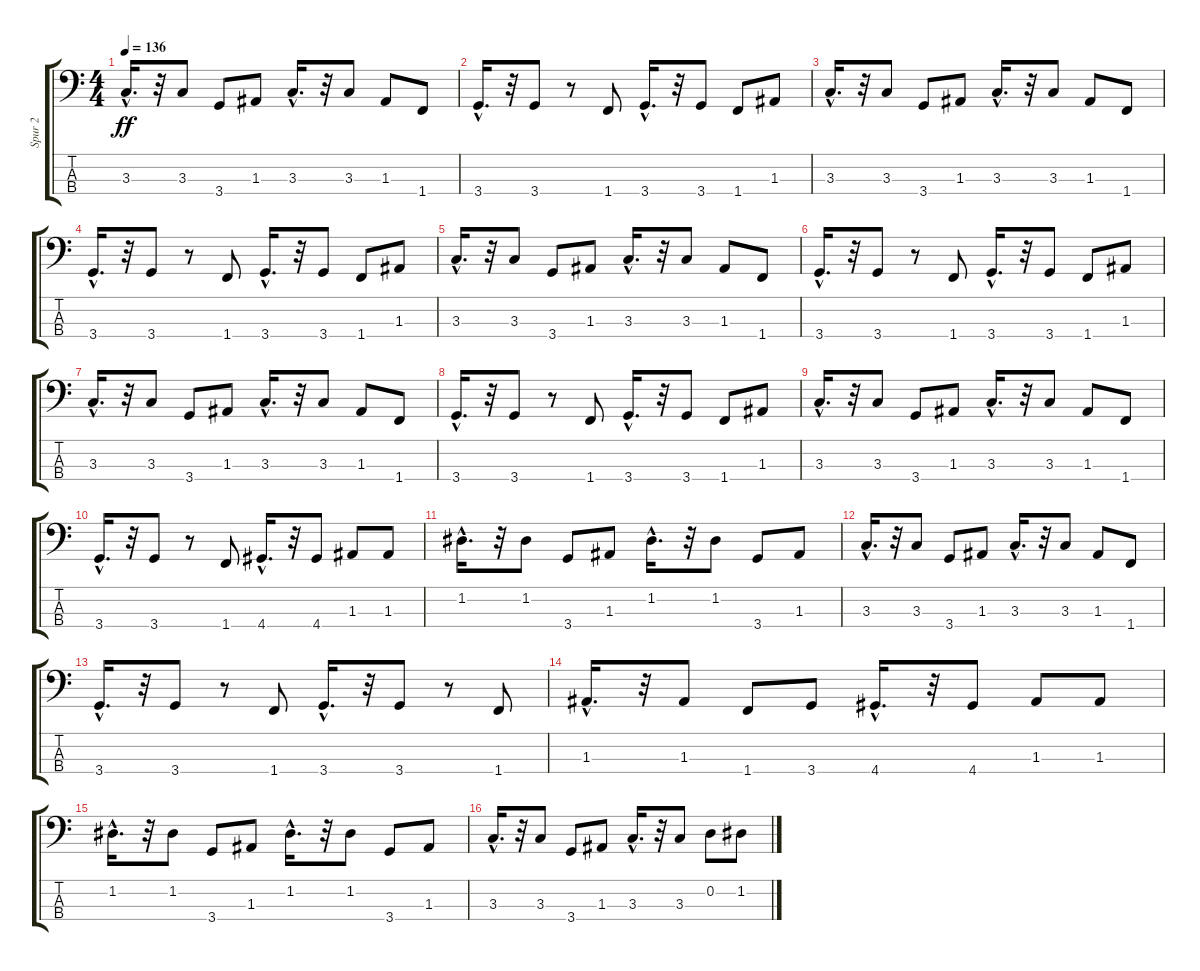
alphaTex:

\track ("Spur 2" "Spur 2") {instrument synthbass2}
\staff {score tabs}
\tuning (G2 D2 A1 E1) {hide}
\ts (4 4)
\tempo 136
\clef f4
\ks c
3.3{hac}.16{d dy ff} r.32 3.3.8 3.4.8 1.3.8 3.3{hac}.16{d} r.32 3.3.8 1.3.8 1.4.8 |
3.4{hac}.16{d} r.32 3.4.8 r.8 1.4.8 3.4{hac}.16{d} r.32 3.4.8 1.4.8 1.3.8 |
3.3{hac}.16{d} r.32 3.3.8 3.4.8 1.3.8 3.3{hac}.16{d} r.32 3.3.8 1.3.8 1.4.8 |
3.4{hac}.16{d} r.32 3.4.8 r.8 1.4.8 3.4{hac}.16{d} r.32 3.4.8 1.4.8 1.3.8 |
3.3{hac}.16{d} r.32 3.3.8 3.4.8 1.3.8 3.3{hac}.16{d} r.32 3.3.8 1.3.8 1.4.8 |
3.4{hac}.16{d} r.32 3.4.8 r.8 1.4.8 3.4{hac}.16{d} r.32 3.4.8 1.4.8 1.3.8 |
3.3{hac}.16{d} r.32 3.3.8 3.4.8 1.3.8 3.3{hac}.16{d} r.32 3.3.8 1.3.8 1.4.8 |
3.4{hac}.16{d} r.32 3.4.8 r.8 1.4.8 3.4{hac}.16{d} r.32 3.4.8 1.4.8 1.3.8 |
3.3{hac}.16{d} r.32 3.3.8 3.4.8 1.3.8 3.3{hac}.16{d} r.32 3.3.8 1.3.8 1.4.8 |
3.4{hac}.16{d} r.32 3.4.8 r.8 1.4.8 4.4{hac}.16{d} r.32 4.4.8 1.3.8 1.3.8 |
1.2{hac}.16{d} r.32 1.2.8 3.4.8 1.3.8 1.2{hac}.16{d} r.32 1.2.8 3.4.8 1.3.8 |
3.3{hac}.16{d} r.32 3.3.8 3.4.8 1.3.8 3.3{hac}.16{d} r.32 3.3.8 1.3.8 1.4.8 |
3.4{hac}.16{d} r.32 3.4.8 r.8 1.4.8 3.4{hac}.16{d} r.32 3.4.8 r.8 1.4.8 |
1.3{hac}.16{d} r.32 1.3.8 1.4.8 3.4.8 4.4{hac}.16{d} r.32 4.4.8 1.3.8 1.3.8 |
1.2{hac}.16{d} r.32 1.2.8 3.4.8 1.3.8 1.2{hac}.16{d} r.32 1.2.8 3.4.8 1.3.8 |
3.3{hac}.16{d} r.32 3.3.8 3.4.8 1.3.8 3.3{hac}.16{d} r.32 3.3.8 0.2.8 1.2.8
